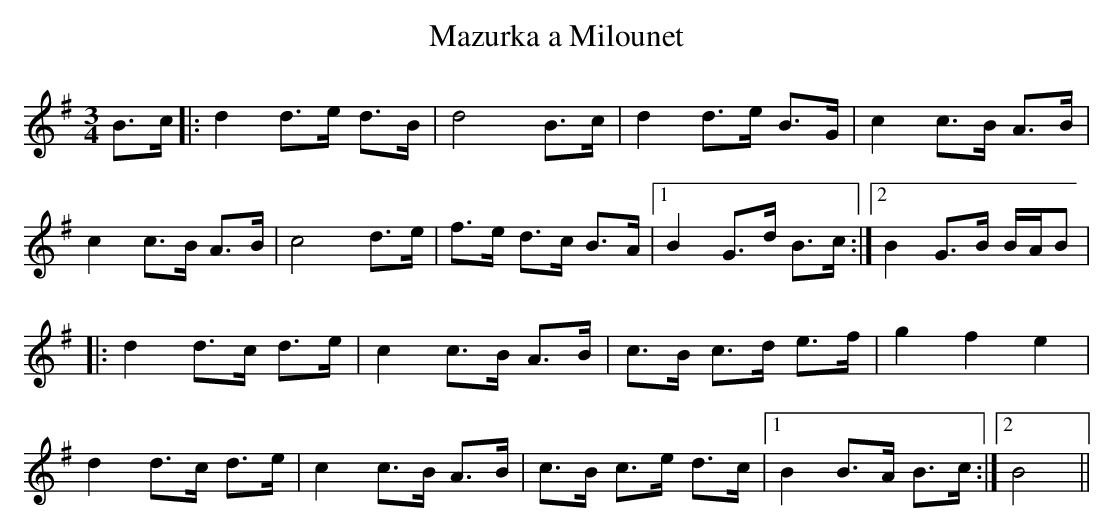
X:1
T:Mazurka a Milounet
M:3/4
L:1/8
K:G
B>c |: d2 d>e d>B | d4 B>c | d2 d>e B>G | c2 c>B A>B |
c2 c>B A>B | c4 d>e | f>e d>c B>A |1 B2 G>d B>c :|2 B2G>B B/A/B |
|: d2 d>c d>e | c2 c>B A>B | c>B c>d e>f | g2f2e2 |
d2 d>c d>e | c2 c>B A>B | c>B c>e d>c |1 B2 B>A B>c :|2 B4 ||
